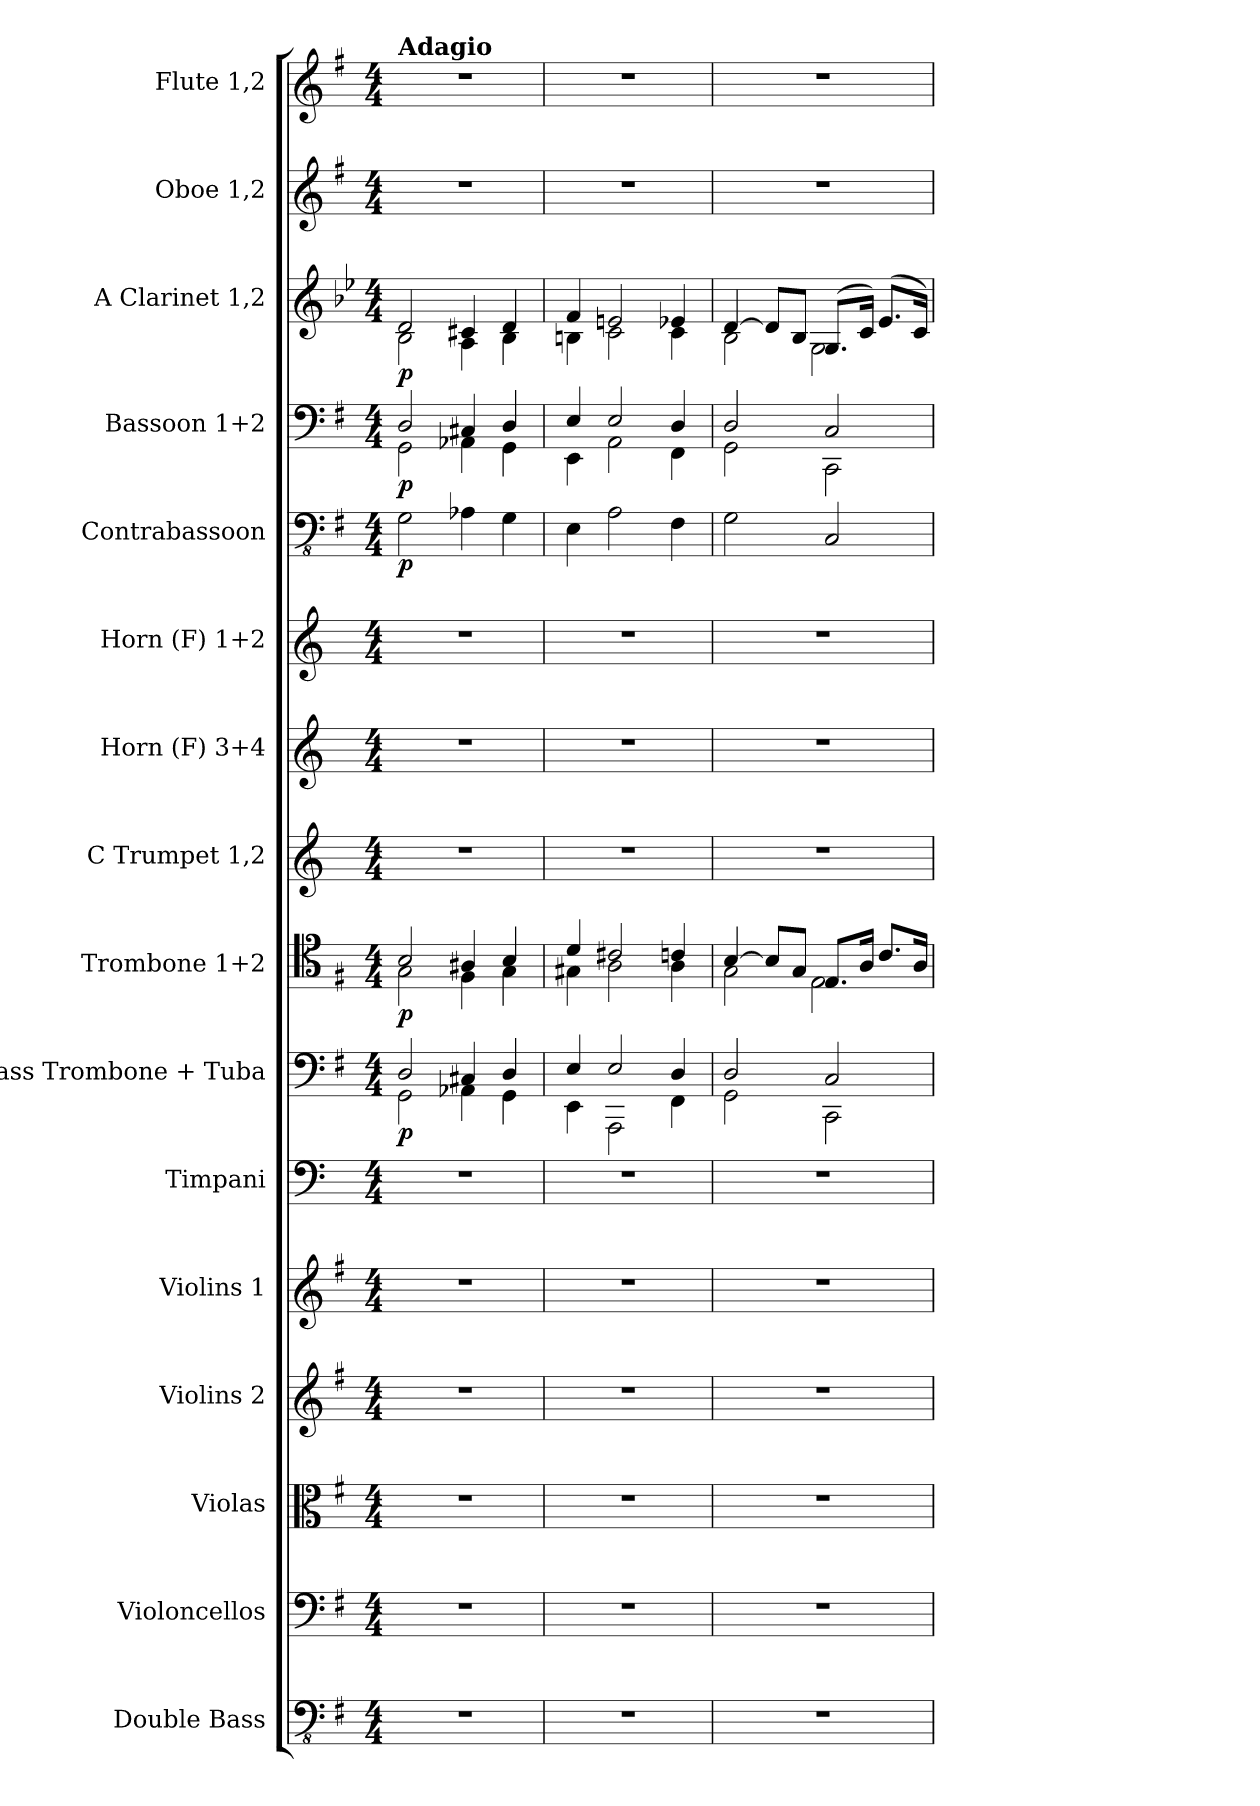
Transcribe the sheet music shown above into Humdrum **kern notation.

**kern	**kern	**kern	**kern	**kern	**kern	**kern	**dynam	**kern	**dynam	**kern	**kern	**kern	**kern	**dynam	**kern	**dynam	**kern	**dynam	**kern	**kern
*part16	*part15	*part14	*part13	*part12	*part11	*part10	*part10	*part9	*part9	*part8	*part7	*part6	*part5	*part5	*part4	*part4	*part3	*part3	*part2	*part1
*staff16	*staff15	*staff14	*staff13	*staff12	*staff11	*staff10	*staff10	*staff9	*staff9	*staff8	*staff7	*staff6	*staff5	*staff5	*staff4	*staff4	*staff3	*staff3	*staff2	*staff1
*I"Double Bass	*I"Violoncellos	*I"Violas	*I"Violins 2	*I"Violins 1	*I"Timpani	*I"Bass Trombone  + Tuba	*	*I"Trombone 1+2	*	*I"C Trumpet 1,2	*I"Horn (F) 3+4	*I"Horn (F) 1+2	*I"Contrabassoon	*	*I"Bassoon 1+2	*	*I"A Clarinet 1,2	*	*I"Oboe 1,2	*I"Flute 1,2
*	*I'Vlcs.	*I'Vlas.	*I'Vlns. 2	*I'Vlns. 1	*I'Timp.	*I'B. Trb. +Tuba	*	*I'Trb.1.2	*	*	*I'Hn.(F) 3,4	*I'Hn.(F) 1,2	*I'Cbsn.	*	*I'Bsn.1,2	*	*I'A Cl.1,2	*	*I'Ob. 1,2	*I'Fl. 1,2
*clefFv4	*clefF4	*clefC3	*clefG2	*clefG2	*clefF4	*clefF4	*	*clefC4	*	*clefG2	*clefG2	*clefG2	*clefFv4	*	*clefF4	*	*clefG2	*	*clefG2	*clefG2
*ITrd7c12	*	*	*	*	*	*	*	*	*	*	*ITrd4c7	*ITrd4c7	*	*	*	*	*ITrd2c3	*	*	*
*k[f#]	*k[f#]	*k[f#]	*k[f#]	*k[f#]	*k[]	*k[f#]	*	*k[f#]	*	*k[]	*k[b-]	*k[b-]	*k[f#]	*	*k[f#]	*	*k[f#]	*	*k[f#]	*k[f#]
*M4/4	*M4/4	*M4/4	*M4/4	*M4/4	*M4/4	*M4/4	*	*M4/4	*	*M4/4	*M4/4	*M4/4	*M4/4	*	*M4/4	*	*M4/4	*	*M4/4	*M4/4
*MM66	*MM66	*MM66	*MM66	*MM66	*MM66	*MM66	*	*MM66	*	*MM66	*MM66	*MM66	*MM66	*	*MM66	*	*MM66	*	*MM66	*MM66
=1	=1	=1	=1	=1	=1	=1	=1	=1	=1	=1	=1	=1	=1	=1	=1	=1	=1	=1	=1	=1
*	*	*	*	*	*	*^	*	*^	*	*	*	*	*	*	*^	*	*^	*	*	*
!	!	!	!	!	!	!	!	!	!	!	!	!	!	!	!	!	!	!	!	!	!	!	!	!LO:TX:a:B:t=Adagio
!	!	!	!	!	!	!	!	!LO:DY:b	!	!	!LO:DY:b	!	!	!	!	!LO:DY:b	!	!	!LO:DY:b	!	!	!LO:DY:b	!	!
1r	1r	1r	1r	1r	1r	2D/	2GG\	p	2B/	2G\	p	1r	1r	1r	2GG\	p	2D/	2GG\	p	2B/	2G\	p	1r	1r
.	.	.	.	.	.	4C#X/	4AA-X\	.	4A#X/	4F#\	.	.	.	.	4AA-X\	.	4C#X/	4AA-X\	.	4A#X/	4F#\	.	.	.
.	.	.	.	.	.	4D/	4GG\	.	4B/	4G\	.	.	.	.	4GG\	.	4D/	4GG\	.	4B/	4G\	.	.	.
=2	=2	=2	=2	=2	=2	=2	=2	=2	=2	=2	=2	=2	=2	=2	=2	=2	=2	=2	=2	=2	=2	=2	=2	=2
1r	1r	1r	1r	1r	1r	4E/	4EE\	.	4d/	4G#X\	.	1r	1r	1r	4EE\	.	4E/	4EE\	.	4d/	4G#X\	.	1r	1r
.	.	.	.	.	.	2E/	2AAA\	.	2c#X/	2A\	.	.	.	.	2AA\	.	2E/	2AA\	.	2c#X/	2A\	.	.	.
.	.	.	.	.	.	4D/	4FF#\	.	4cn/	4A\	.	.	.	.	4FF#\	.	4D/	4FF#\	.	4cn/	4A\	.	.	.
=3	=3	=3	=3	=3	=3	=3	=3	=3	=3	=3	=3	=3	=3	=3	=3	=3	=3	=3	=3	=3	=3	=3	=3	=3
1r	1r	1r	1r	1r	1r	2D/	2GG\	.	[4B/	2G\	.	1r	1r	1r	2GG\	.	2D/	2GG\	.	[4B/	2G\	.	1r	1r
.	.	.	.	.	.	.	.	.	8B/L]	.	.	.	.	.	.	.	.	.	.	8B/L]	.	.	.	.
.	.	.	.	.	.	.	.	.	8G/J	.	.	.	.	.	.	.	.	.	.	8G/J	.	.	.	.
.	.	.	.	.	.	2C/	2CC\	.	8.E/L	2E\	.	.	.	.	2CC/	.	2C/	2CC\	.	(8.E/L	2E\	.	.	.
.	.	.	.	.	.	.	.	.	16A/Jk	.	.	.	.	.	.	.	.	.	.	16A/Jk)	.	.	.	.
.	.	.	.	.	.	.	.	.	8.c/L	.	.	.	.	.	.	.	.	.	.	(8.c/L	.	.	.	.
.	.	.	.	.	.	.	.	.	16A/Jk	.	.	.	.	.	.	.	.	.	.	16A/Jk)	.	.	.	.
*	*	*	*	*	*	*v	*v	*	*	*	*	*	*	*	*	*	*v	*v	*	*v	*v	*	*	*
*	*	*	*	*	*	*	*	*v	*v	*	*	*	*	*	*	*	*	*	*	*	*
=	=	=	=	=	=	=	=	=	=	=	=	=	=	=	=	=	=	=	=	=
*-	*-	*-	*-	*-	*-	*-	*-	*-	*-	*-	*-	*-	*-	*-	*-	*-	*-	*-	*-	*-
